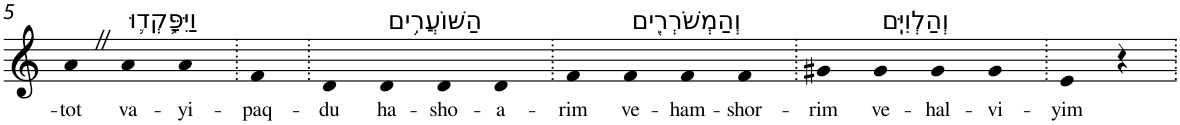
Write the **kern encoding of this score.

**kern	**text
*part1	*part1
*staff1	*staff1
*I"Piano	*
*I'Pno	*
!!LO:PB:g=z
*clefG2	*
*k[]	*
=5	=5
!	!LO:LY:b
4aZ	-tot
!LO:TX:a:t=וַיִּפָּ֥קְד֛וּ	!
!	!LO:LY:b
4a	va-
!	!LO:LY:b
4a	-yi-
=6.	=6.
!	!LO:LY:b
4f	-paq-
=7.	=7.
!	!LO:LY:b
4d	-du
!LO:TX:a:t=הַשּׁוֹעֲרִ֥ים	!
!	!LO:LY:b
4d	ha-
!	!LO:LY:b
4d	-sho-
!	!LO:LY:b
4d	-a-
=8.	=8.
!	!LO:LY:b
4f	-rim
!LO:TX:a:t=וְהַמְשֹׁרְרִ֖ים	!
!	!LO:LY:b
4f	ve-
!	!LO:LY:b
4f	-ham-
!	!LO:LY:b
4f	-shor-
=9.	=9.
!	!LO:LY:b
4g#X	-rim
!LO:TX:a:t=וְהַלְוִיִּֽם	!
!	!LO:LY:b
4g#	ve-
!	!LO:LY:b
4g#	-hal-
!	!LO:LY:b
4g#	-vi-
=10.	=10.
!	!LO:LY:b
4e	-yim
4r	.
=.	=.
*-	*-
